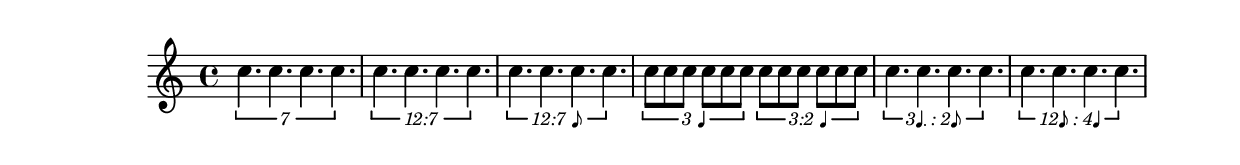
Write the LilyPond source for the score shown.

% Do not edit this file; it is automatically
% generated from Documentation/snippets/new
% This file is in the public domain.
%% Note: this file works from version 2.13.1
\version "2.13.20"

\header {
%% Translation of GIT committish: e0aa246e0ed1a86dc41a99ab79bff822d3320aa7
  texidoces = "
LilyPond también proporciona funciones de formato para imprimir
números de grupo especial diferentes a la propia fracción, así
como para añadir una figura al número o a la fracción de la
agrupación.

"

  doctitlees = "Números de agrupación especial distintos a los predeterminados"


%% Translation of GIT committish: 0a868be38a775ecb1ef935b079000cebbc64de40
texidocde = "
LilyPond stellt auch Formatierungsfunktionen zur Verfügung, mit denen
N-tolennummern gesetzt werden können, die sich von dem eigentlichen Bruch
unterscheiden.  Auch ein Notenwert kann zu Nenner oder Zähler des Bruchs
hinzugefügt werden.
"
  doctitlede = "Nicht-standard-N-tolennummern"


%% Translation of GIT committish: 015b8e65e5e9a74cea1618b597402b5b74f89b89
  texidocfr = "
LilyPond sait aussi gérer des nolets dont le chiffrage imprimé ne
correspond pas exactement à la fraction de mesure à laquelle ils se
réfèrent, tout comme ceux auxquels une valeur de note vient en complément
au chiffre.
"
  doctitlefr = "Nolets au chiffrage inhabituel"

  lsrtags = "rhythms"

  texidoc = "
LilyPond also provides formatting functions to print tuplet numbers different
than the actual fraction, as well as to append a note value to the tuplet
number or tuplet fraction.
"
  doctitle = "Non-default tuplet numbers"
} % begin verbatim


\relative c'' {
  \once \override TupletNumber #'text =
    #(tuplet-number::non-default-tuplet-denominator-text 7)
  \times 2/3  { c4. c4. c4. c4. }
  \once \override TupletNumber #'text =
    #(tuplet-number::non-default-tuplet-fraction-text 12 7)
  \times 2/3  { c4. c4. c4. c4. }
  \once \override TupletNumber #'text =
    #(tuplet-number::append-note-wrapper
      (tuplet-number::non-default-tuplet-fraction-text 12 7) "8")
  \times 2/3  { c4. c4. c4. c4. }

  \once \override TupletNumber #'text =
    #(tuplet-number::append-note-wrapper
      tuplet-number::calc-denominator-text "4")
  \times 2/3  { c8 c8 c8 c8 c8 c8 }
  \once \override TupletNumber #'text =
    #(tuplet-number::append-note-wrapper
      tuplet-number::calc-fraction-text "4")
  \times 2/3  { c8 c8 c8 c8 c8 c8 }

  \once \override TupletNumber #'text =
    #(tuplet-number::fraction-with-notes "4." "8")
  \times 2/3  { c4. c4. c4. c4. }
  \once \override TupletNumber #'text =
    #(tuplet-number::non-default-fraction-with-notes 12 "8" 4 "4")
  \times 2/3  { c4. c4. c4. c4. }
}
